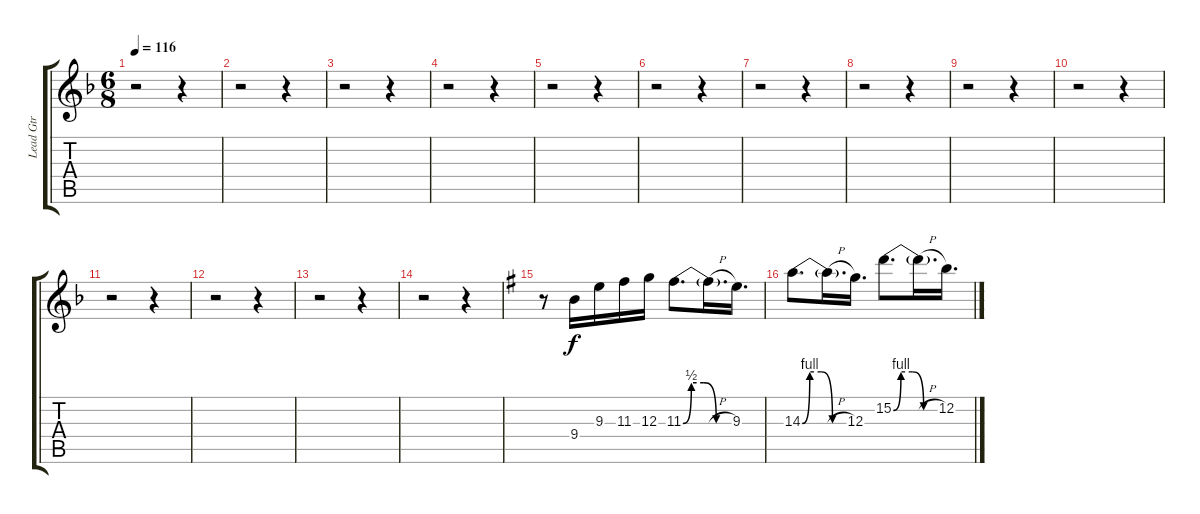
\track ("Lead Gtr" "Lead Gtr") {instrument distortionguitar}
\staff {score tabs}
\tuning (E4 B3 G3 D3 A2 E2) {hide}
\ts (6 8)
\tempo 116
\clef g2
\ks f
r.2{dy f} r.4 |
r.2 r.4 |
r.2 r.4 |
r.2 r.4 |
r.2 r.4 |
r.2 r.4 |
r.2 r.4 |
r.2 r.4 |
r.2 r.4 |
r.2 r.4 |
r.2 r.4 |
r.2 r.4 |
r.2 r.4 |
r.2 r.4 |
\ks g
r.8 9.4.16 9.3.16 11.3.16 12.3.16 11.3{be (custom 0 0 10 2 25 2 40 0 60 0)}.8{d} 11.3{h t}.16{d} 9.3.16{d} |
14.3{be (custom 0 0 10 4 25 4 40 0 60 0)}.8{d} 14.3{h t}.16{d} 12.3.16{d} 15.2{be (custom 0 0 10 4 25 4 40 0 60 0)}.8{d} 15.2{h t}.16{d} 12.2.16{d}
